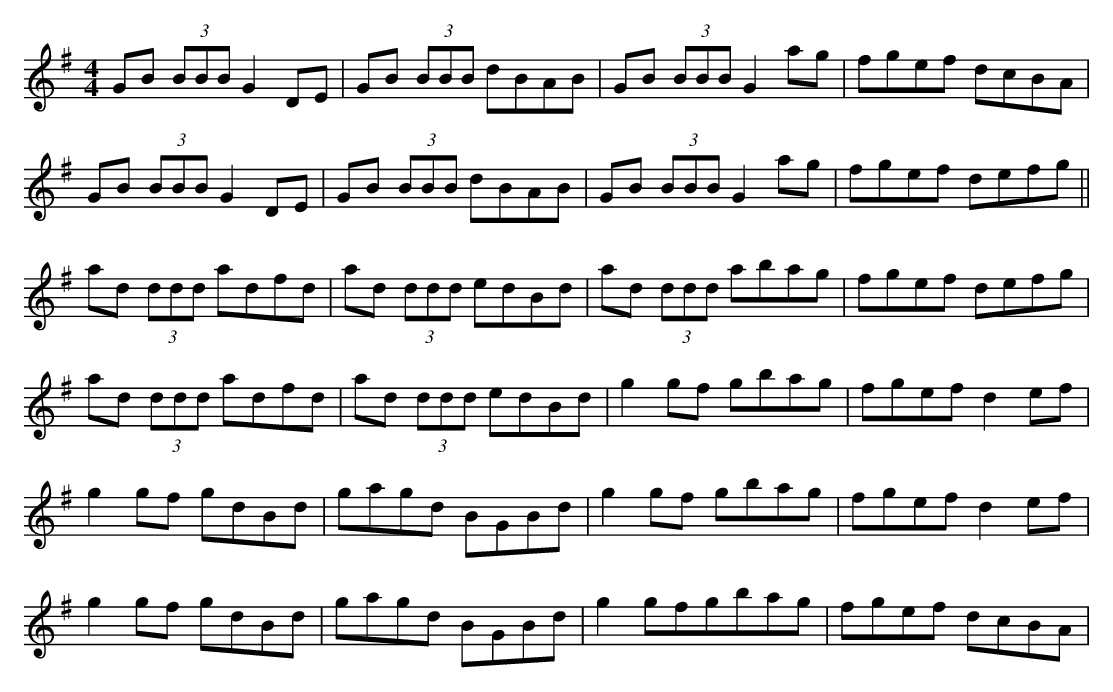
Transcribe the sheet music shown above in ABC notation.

X:1
M:4/4
K:G
GB (3BBB G2 DE|GB (3BBB dBAB|GB (3BBB G2 ag|fgef dcBA|
GB (3BBB G2 DE|GB (3BBB dBAB|GB (3BBB G2 ag|fgef defg||
ad (3ddd adfd|ad (3ddd edBd|ad (3ddd abag|fgef defg|
ad (3ddd adfd|ad (3ddd edBd|g2 gf gbag|fgef d2 ef|
g2 gf gdBd|gagd BGBd|g2 gf gbag|fgef d2 ef|
g2 gf gdBd|gagd BGBd|g2 gfgbag|fgef dcBA|
